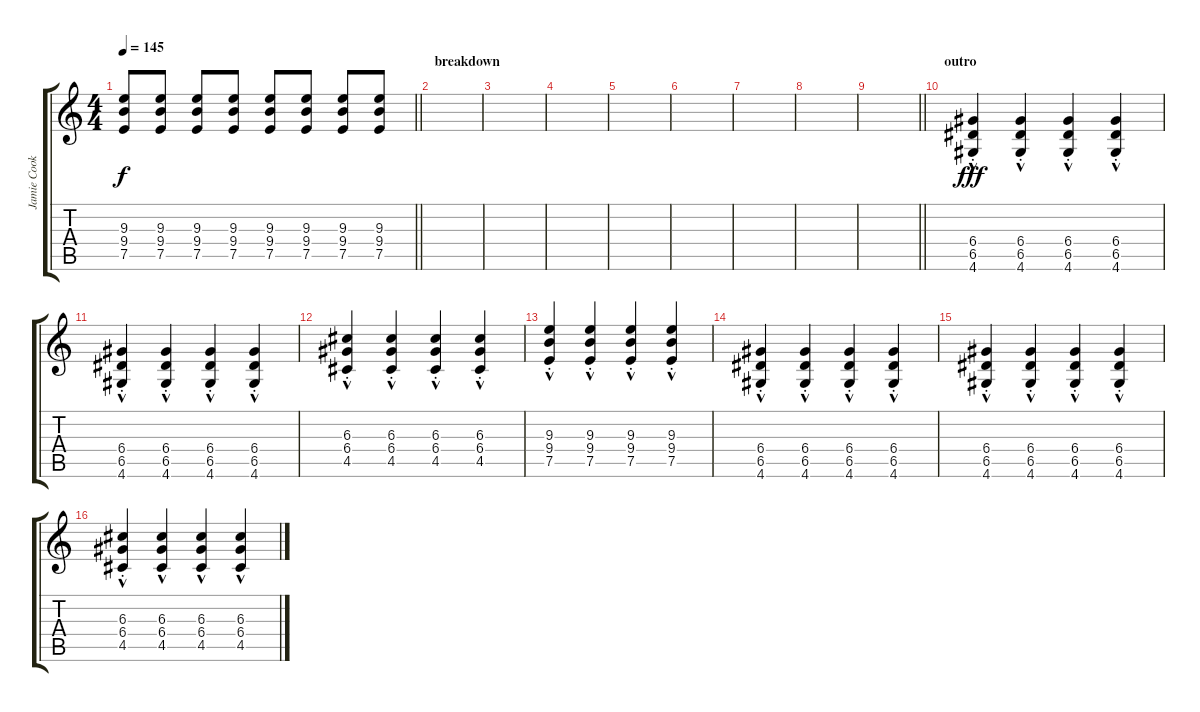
\track ("Jamie Cook - Rhythm" "Jamie Cook") {instrument overdrivenguitar}
\staff {score tabs}
\tuning (E4 B3 G3 D3 A2 E2) {hide}
\ts (4 4)
\tempo 145
\clef g2
\barLineRight lightlight
\ks c
(9.3 9.4 7.5).8{dy f} (9.3 9.4 7.5).8 (9.3 9.4 7.5).8 (9.3 9.4 7.5).8 (9.3 9.4 7.5).8 (9.3 9.4 7.5).8 (9.3 9.4 7.5).8 (9.3 9.4 7.5).8 |
\section ("" "breakdown")
|
|
|
|
|
|
|
\barLineRight lightlight
|
\section ("" "outro")
(6.4{hac st} 6.5{hac st} 4.6{hac st}).4{dy fff} (6.4{hac st} 6.5{hac st} 4.6{hac st}).4 (6.4{hac st} 6.5{hac st} 4.6{hac st}).4 (6.4{hac st} 6.5{hac st} 4.6{hac st}).4 |
(6.4{hac st} 6.5{hac st} 4.6{hac st}).4 (6.4{hac st} 6.5{hac st} 4.6{hac st}).4 (6.4{hac st} 6.5{hac st} 4.6{hac st}).4 (6.4{hac st} 6.5{hac st} 4.6{hac st}).4 |
(6.3{hac st} 6.4{hac st} 4.5{hac st}).4 (6.3{hac st} 6.4{hac st} 4.5{hac st}).4 (6.3{hac st} 6.4{hac st} 4.5{hac st}).4 (6.3{hac st} 6.4{hac st} 4.5{hac st}).4 |
(9.3{hac st} 9.4{hac st} 7.5{hac st}).4 (9.3{hac st} 9.4{hac st} 7.5{hac st}).4 (9.3{hac st} 9.4{hac st} 7.5{hac st}).4 (9.3{hac st} 9.4{hac st} 7.5{hac st}).4 |
(6.4{hac st} 6.5{hac st} 4.6{hac st}).4 (6.4{hac st} 6.5{hac st} 4.6{hac st}).4 (6.4{hac st} 6.5{hac st} 4.6{hac st}).4 (6.4{hac st} 6.5{hac st} 4.6{hac st}).4 |
(6.4{hac st} 6.5{hac st} 4.6{hac st}).4 (6.4{hac st} 6.5{hac st} 4.6{hac st}).4 (6.4{hac st} 6.5{hac st} 4.6{hac st}).4 (6.4{hac st} 6.5{hac st} 4.6{hac st}).4 |
(6.3{hac st} 6.4{hac st} 4.5{hac st}).4 (6.3{hac} 6.4{hac} 4.5{hac}).4 (6.3{hac} 6.4{hac} 4.5{hac}).4 (6.3{hac} 6.4{hac} 4.5{hac}).4
